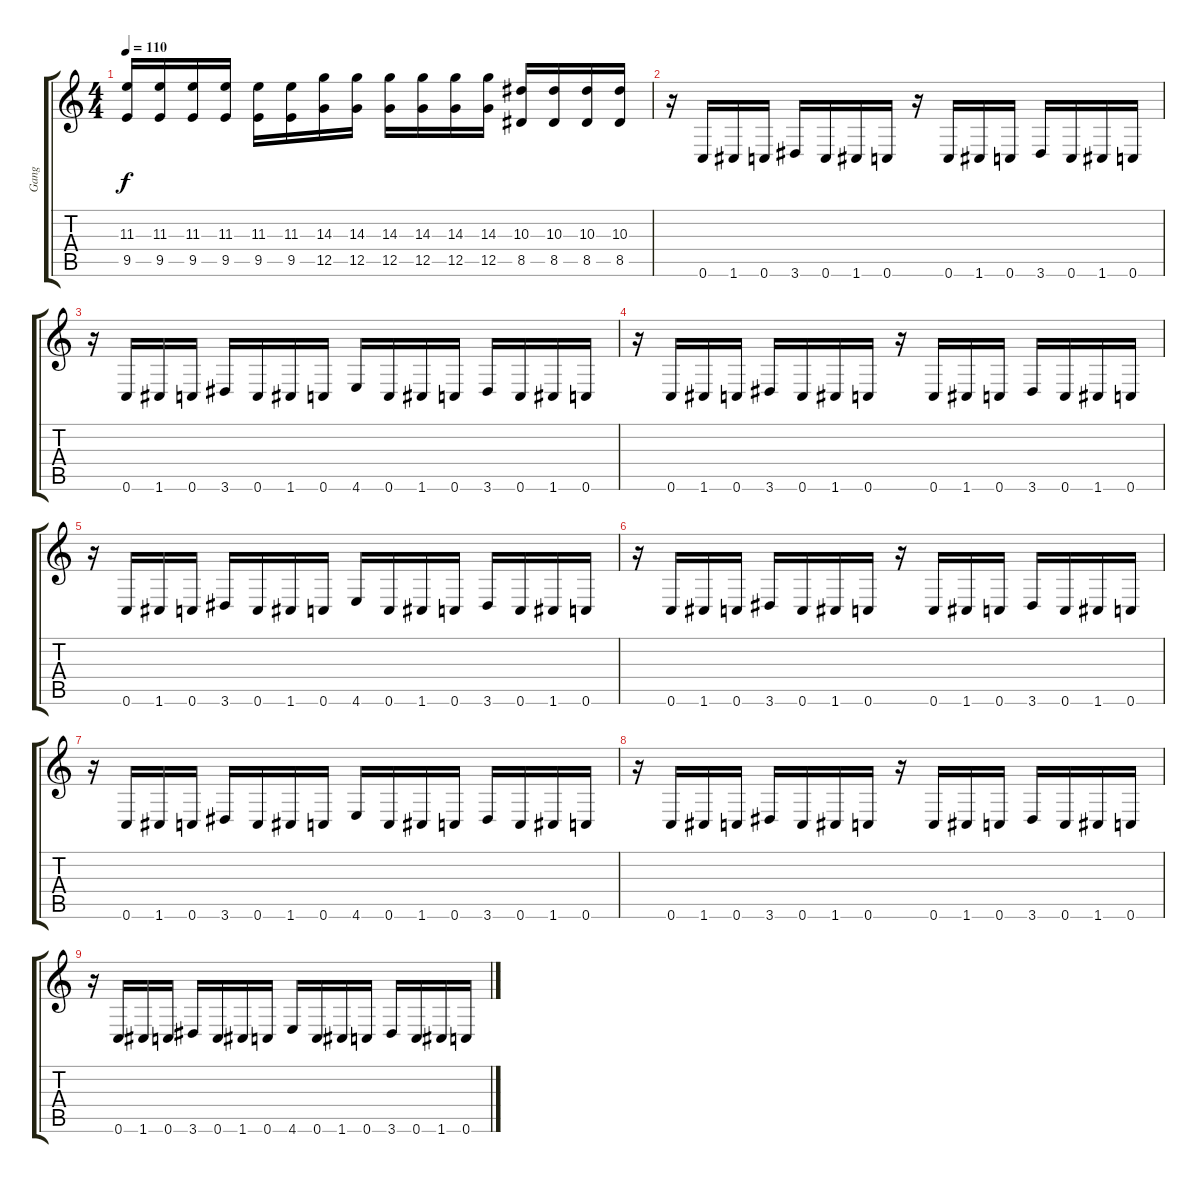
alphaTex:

\track ("Gang" "Gang") {instrument distortionguitar}
\staff {score tabs}
\tuning (D4 A3 F3 C3 G2 C2) {hide}
\ts (4 4)
\tempo 110
\clef g2
\ks c
(11.3 9.5).16{dy f} (11.3 9.5).16 (11.3 9.5).16 (11.3 9.5).16 (11.3 9.5).16 (11.3 9.5).16 (14.3 12.5).16 (14.3 12.5).16 (14.3 12.5).16 (14.3 12.5).16 (14.3 12.5).16 (14.3 12.5).16 (10.3 8.5).16 (10.3 8.5).16 (10.3 8.5).16 (10.3 8.5).16 |
r.16 0.6.16 1.6.16 0.6.16 3.6.16 0.6.16 1.6.16 0.6.16 r.16 0.6.16 1.6.16 0.6.16 3.6.16 0.6.16 1.6.16 0.6.16 |
r.16 0.6.16 1.6.16 0.6.16 3.6.16 0.6.16 1.6.16 0.6.16 4.6.16 0.6.16 1.6.16 0.6.16 3.6.16 0.6.16 1.6.16 0.6.16 |
r.16 0.6.16 1.6.16 0.6.16 3.6.16 0.6.16 1.6.16 0.6.16 r.16 0.6.16 1.6.16 0.6.16 3.6.16 0.6.16 1.6.16 0.6.16 |
r.16 0.6.16 1.6.16 0.6.16 3.6.16 0.6.16 1.6.16 0.6.16 4.6.16 0.6.16 1.6.16 0.6.16 3.6.16 0.6.16 1.6.16 0.6.16 |
r.16 0.6.16 1.6.16 0.6.16 3.6.16 0.6.16 1.6.16 0.6.16 r.16 0.6.16 1.6.16 0.6.16 3.6.16 0.6.16 1.6.16 0.6.16 |
r.16 0.6.16 1.6.16 0.6.16 3.6.16 0.6.16 1.6.16 0.6.16 4.6.16 0.6.16 1.6.16 0.6.16 3.6.16 0.6.16 1.6.16 0.6.16 |
r.16 0.6.16 1.6.16 0.6.16 3.6.16 0.6.16 1.6.16 0.6.16 r.16 0.6.16 1.6.16 0.6.16 3.6.16 0.6.16 1.6.16 0.6.16 |
r.16 0.6.16 1.6.16 0.6.16 3.6.16 0.6.16 1.6.16 0.6.16 4.6.16 0.6.16 1.6.16 0.6.16 3.6.16 0.6.16 1.6.16 0.6.16
